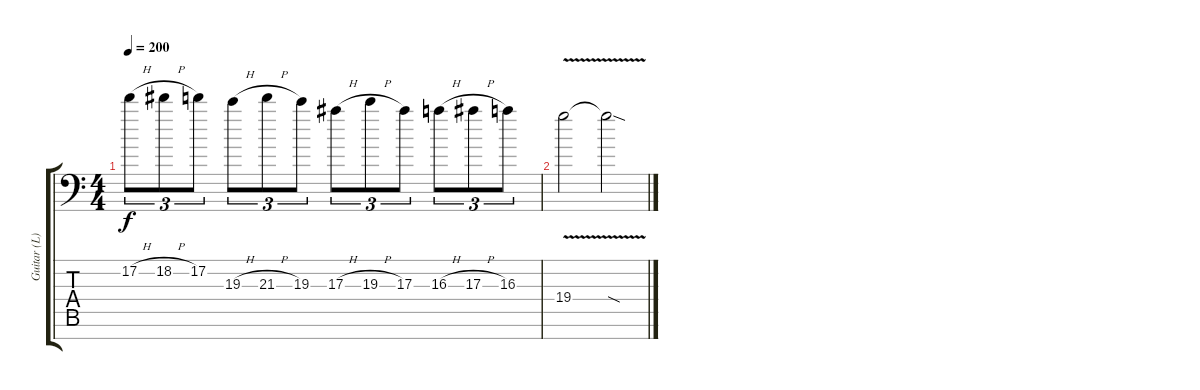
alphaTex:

\track ("Guitar (L)" "Guitar (L)") {instrument overdrivenguitar}
\staff {score tabs}
\tuning (D4 A3 F3 C3 G2 D2 G1) {hide}
\ts (4 4)
\tempo 200
\clef f4
\ks c
17.2{h}.8{tu (3 2) dy f} 18.2{h}.8{tu (3 2)} 17.2.8{tu (3 2)} 19.3{h}.8{tu (3 2)} 21.3{h}.8{tu (3 2)} 19.3.8{tu (3 2)} 17.3{h}.8{tu (3 2)} 19.3{h}.8{tu (3 2)} 17.3.8{tu (3 2)} 16.3{h}.8{tu (3 2)} 17.3{h}.8{tu (3 2)} 16.3.8{tu (3 2)} |
19.4{v}.2 19.4{sod t}.2
